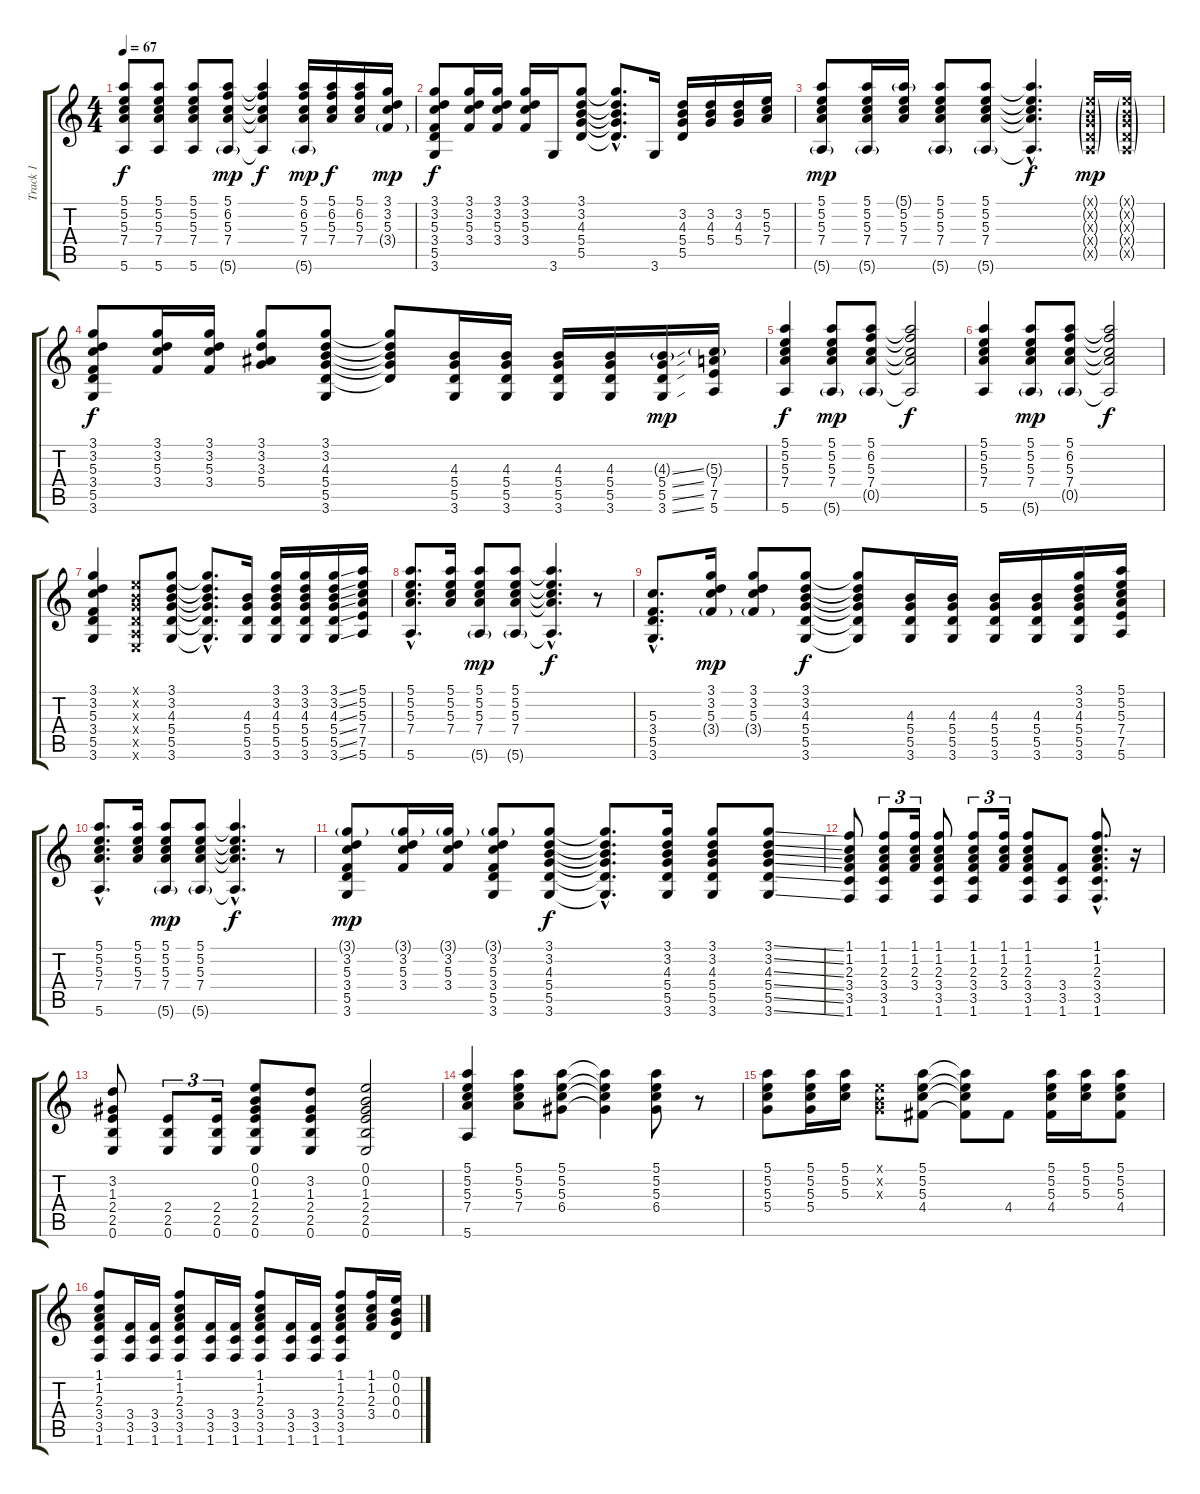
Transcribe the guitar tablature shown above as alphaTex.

\track ("Track 1" "Track 1") {instrument acousticguitarnylon}
\staff {score tabs}
\tuning (E4 B3 G3 D3 A2 E2) {hide}
\ts (4 4)
\tempo 67
\clef g2
\ks c
(5.1 5.2 5.3 7.4 5.6).8{dy f} (5.1 5.2 5.3 7.4 5.6).8 (5.1 5.2 5.3 7.4 5.6).8 (5.1 6.2 5.3 7.4 5.6{g}).8{dy mp} (5.1{t} 6.2{t} 5.3{t} 7.4{t} 5.6{t}).4{dy f} (5.1 6.2 5.3 7.4 5.6{g}).16{dy mp} (5.1 6.2 5.3 7.4).16{dy f} (5.1 6.2 5.3 7.4).16 (3.1 3.2 5.3 3.4{g}).16{dy mp} |
(3.1 3.2 5.3 3.4 5.5 3.6).8{dy f} (3.1 3.2 5.3 3.4).16 (3.1 3.2 5.3 3.4).16 (3.1 3.2 5.3 3.4).16 3.6.16 (3.1 3.2 4.3 5.4 5.5).8 (3.1{hac t} 3.2{hac t} 4.3{hac t} 5.4{hac t} 5.5{hac t}).8{d} 3.6.16 (3.2 4.3 5.4 5.5).16 (3.2 4.3 5.4).16 (3.2 4.3 5.4).16 (5.2 5.3 7.4).16 |
(5.1 5.2 5.3 7.4 5.6{g}).8{dy mp} (5.1 5.2 5.3 7.4 5.6{g}).16 (5.1{g} 5.2 5.3 7.4).16 (5.1 5.2 5.3 7.4 5.6{g}).8 (5.1 5.2 5.3 7.4 5.6{g}).8 (5.1{hac t} 5.2{hac t} 5.3{hac t} 7.4{hac t} 5.6{hac t}).4{d dy f} (0.1{g x} 0.2{g x} 0.3{g x} 0.4{g x} 0.5{g x}).16{dy mp} (0.1{g x} 0.2{g x} 0.3{g x} 0.4{g x} 0.5{g x}).16 |
(3.1 3.2 5.3 3.4 5.5 3.6).8{dy f} (3.1 3.2 5.3 3.4).16 (3.1 3.2 5.3 3.4).16 (3.1 3.2 3.3 5.4).8 (3.1 3.2 4.3 5.4 5.5 3.6).8 (3.1{t} 3.2{t} 4.3{t} 5.4{t} 5.5{t}).8 (4.3 5.4 5.5 3.6).16 (4.3 5.4 5.5 3.6).16 (4.3 5.4 5.5 3.6).16 (4.3 5.4 5.5 3.6).16 (4.3{ss g} 5.4{ss} 5.5{ss} 3.6{ss}).16{dy mp} (5.3{g} 7.4 7.5 5.6).16 |
(5.1 5.2 5.3 7.4 5.6).4{dy f} (5.1 5.2 5.3 7.4 5.6{g}).8{dy mp} (5.1 6.2 5.3 7.4 0.5{g}).8 (5.1{t} 6.2{t} 5.3{t} 7.4{t} 0.5{t}).2{dy f} |
(5.1 5.2 5.3 7.4 5.6).4 (5.1 5.2 5.3 7.4 5.6{g}).8{dy mp} (5.1 6.2 5.3 7.4 0.5{g}).8 (5.1{t} 6.2{t} 5.3{t} 7.4{t} 0.5{t}).2{dy f} |
(3.1 3.2 5.3 3.4 5.5 3.6).4 (0.1{x} 0.2{x} 0.3{x} 0.4{x} 0.5{x} 0.6{x}).8 (3.1 3.2 4.3 5.4 5.5 3.6).8 (3.1{hac t} 3.2{hac t} 4.3{hac t} 5.4{hac t} 5.5{hac t} 3.6{hac t}).8{d} (4.3 5.4 5.5 3.6).16 (3.1 3.2 4.3 5.4 5.5 3.6).16 (3.1 3.2 4.3 5.4 5.5 3.6).16 (3.1{ss} 3.2{ss} 4.3{ss} 5.4{ss} 5.5{ss} 3.6{ss}).16 (5.1 5.2 5.3 7.4 7.5 5.6).16 |
(5.1{hac} 5.2{hac} 5.3{hac} 7.4{hac} 5.6{hac}).8{d} (5.1 5.2 5.3 7.4).16 (5.1 5.2 5.3 7.4 5.6{g}).8{dy mp} (5.1 5.2 5.3 7.4 5.6{g}).8 (5.1{hac t} 5.2{hac t} 5.3{hac t} 7.4{hac t} 5.6{hac t}).4{d dy f} r.8 |
(5.3{hac} 3.4{hac} 5.5{hac} 3.6{hac}).8{d} (3.1 3.2 5.3 3.4{g}).16{dy mp} (3.1 3.2 5.3 3.4{g}).8 (3.1 3.2 4.3 5.4 5.5 3.6).8{dy f} (3.1{t} 3.2{t} 4.3{t} 5.4{t} 5.5{t} 3.6{t}).8 (4.3 5.4 5.5 3.6).16 (4.3 5.4 5.5 3.6).16 (4.3 5.4 5.5 3.6).16 (4.3 5.4 5.5 3.6).16 (3.1 3.2 4.3 5.4 5.5 3.6).16 (5.1 5.2 5.3 7.4 7.5 5.6).16 |
(5.1{hac} 5.2{hac} 5.3{hac} 7.4{hac} 5.6{hac}).8{d} (5.1 5.2 5.3 7.4).16 (5.1 5.2 5.3 7.4 5.6{g}).8{dy mp} (5.1 5.2 5.3 7.4 5.6{g}).8 (5.1{hac t} 5.2{hac t} 5.3{hac t} 7.4{hac t} 5.6{hac t}).4{d dy f} r.8 |
(3.1{g} 3.2 5.3 3.4 5.5 3.6).8{dy mp} (3.1{g} 3.2 5.3 3.4).16 (3.1{g} 3.2 5.3 3.4).16 (3.1{g} 3.2 5.3 3.4 5.5 3.6).8 (3.1 3.2 4.3 5.4 5.5 3.6).8{dy f} (3.1{hac t} 3.2{hac t} 4.3{hac t} 5.4{hac t} 5.5{hac t} 3.6{hac t}).8{d} (3.1 3.2 4.3 5.4 5.5 3.6).16 (3.1 3.2 4.3 5.4 5.5 3.6).8 (3.1{ss} 3.2{ss} 4.3{ss} 5.4{ss} 5.5{ss} 3.6{ss}).8 |
(1.1 1.2 2.3 3.4 3.5 1.6).8 (1.1 1.2 2.3 3.4 3.5 1.6).8{tu (3 2)} (1.1 1.2 2.3 3.4).16{tu (3 2)} (1.1 1.2 2.3 3.4 3.5 1.6).8 (1.1 1.2 2.3 3.4 3.5 1.6).8{tu (3 2)} (1.1 1.2 2.3 3.4).16{tu (3 2)} (1.1 1.2 2.3 3.4 3.5 1.6).8 (3.4 3.5 1.6).8 (1.1{hac} 1.2{hac} 2.3{hac} 3.4{hac} 3.5{hac} 1.6{hac}).8{d} r.16 |
(3.2 1.3 2.4 2.5 0.6).8 (2.4 2.5 0.6).8{tu (3 2)} (2.4 2.5 0.6).16{tu (3 2)} (0.1 0.2 1.3 2.4 2.5 0.6).8 (3.2 1.3 2.4 2.5 0.6).8 (0.1 0.2 1.3 2.4 2.5 0.6).2 |
(5.1 5.2 5.3 7.4 5.6).4 (5.1 5.2 5.3 7.4).8 (5.1 5.2 5.3 6.4).8 (5.1{t} 5.2{t} 5.3{t} 6.4{t}).4 (5.1 5.2 5.3 6.4).8 r.8 |
(5.1 5.2 5.3 5.4).8 (5.1 5.2 5.3 5.4).16 (5.1 5.2 5.3).16 (0.1{x} 0.2{x} 0.3{x}).8 (5.1 5.2 5.3 4.4).8 (5.1{t} 5.2{t} 5.3{t} 4.4{t}).8 4.4.8 (5.1 5.2 5.3 4.4).16 (5.1 5.2 5.3).16 (5.1 5.2 5.3 4.4).8 |
(1.1 1.2 2.3 3.4 3.5 1.6).8 (3.4 3.5 1.6).16 (3.4 3.5 1.6).16 (1.1 1.2 2.3 3.4 3.5 1.6).8 (3.4 3.5 1.6).16 (3.4 3.5 1.6).16 (1.1 1.2 2.3 3.4 3.5 1.6).8 (3.4 3.5 1.6).16 (3.4 3.5 1.6).16 (1.1 1.2 2.3 3.4 3.5 1.6).8 (1.1 1.2 2.3 3.4).16 (0.1 0.2 0.3 0.4).16
